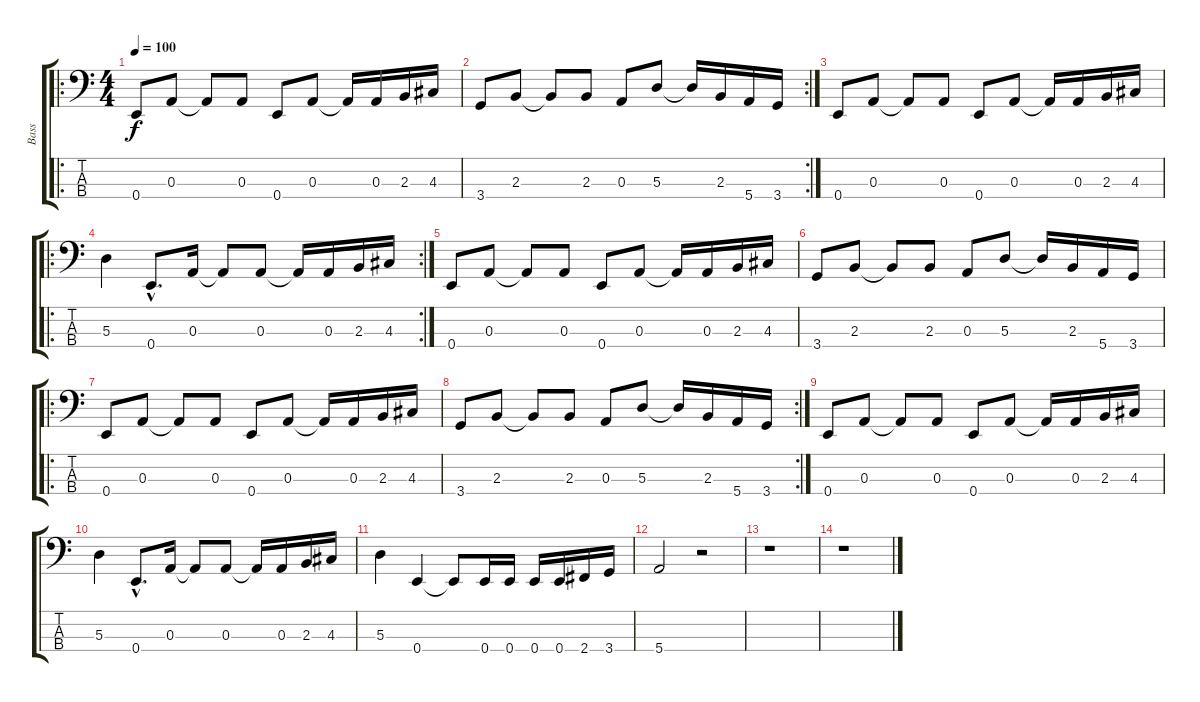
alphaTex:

\track ("Bass" "Bass") {instrument acousticguitarnylon}
\staff {score tabs}
\tuning (G2 D2 A1 E1) {hide}
\ro
\ts (4 4)
\tempo 100
\clef f4
\ks c
0.4.8{dy f instrument acousticguitarnylon} 0.3.8 0.3{t}.8 0.3.8 0.4.8 0.3.8 0.3{t}.16 0.3.16 2.3.16 4.3.16 |
\rc 2
3.4.8 2.3.8 2.3{t}.8 2.3.8 0.3.8 5.3.8 5.3{t}.16 2.3.16 5.4.16 3.4.16 |
0.4.8 0.3.8 0.3{t}.8 0.3.8 0.4.8 0.3.8 0.3{t}.16 0.3.16 2.3.16 4.3.16 |
\ro
\rc 2
5.3.4 0.4{hac}.8{d} 0.3.16 0.3{t}.8 0.3.8 0.3{t}.16 0.3.16 2.3.16 4.3.16 |
0.4.8 0.3.8 0.3{t}.8 0.3.8 0.4.8 0.3.8 0.3{t}.16 0.3.16 2.3.16 4.3.16 |
3.4.8 2.3.8 2.3{t}.8 2.3.8 0.3.8 5.3.8 5.3{t}.16 2.3.16 5.4.16 3.4.16 |
\ro
0.4.8 0.3.8 0.3{t}.8 0.3.8 0.4.8 0.3.8 0.3{t}.16 0.3.16 2.3.16 4.3.16 |
\rc 2
3.4.8 2.3.8 2.3{t}.8 2.3.8 0.3.8 5.3.8 5.3{t}.16 2.3.16 5.4.16 3.4.16 |
0.4.8 0.3.8 0.3{t}.8 0.3.8 0.4.8 0.3.8 0.3{t}.16 0.3.16 2.3.16 4.3.16 |
5.3.4 0.4{hac}.8{d} 0.3.16 0.3{t}.8 0.3.8 0.3{t}.16 0.3.16 2.3.16 4.3.16 |
5.3.4 0.4.4 0.4{t}.8 0.4.16 0.4.16 0.4.16 0.4.16 2.4.16 3.4.16 |
5.4.2 r.2 |
r.1 |
r.1
